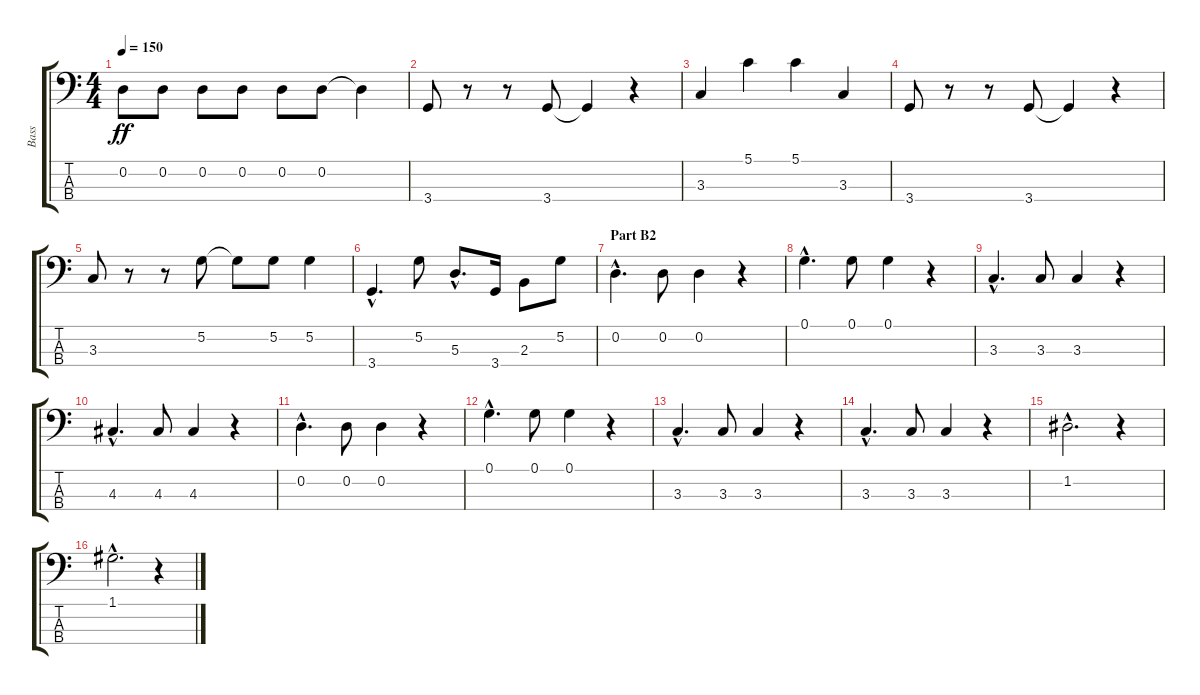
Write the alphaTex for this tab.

\track ("Bass" "Bass") {instrument electricguitarmuted}
\staff {score tabs}
\tuning (G2 D2 A1 E1) {hide}
\ts (4 4)
\tempo 150
\clef f4
\ks c
0.2.8{dy ff} 0.2.8 0.2.8 0.2.8 0.2.8 0.2.8 0.2{t}.4 |
3.4.8 r.8 r.8 3.4.8 3.4{t}.4 r.4 |
3.3.4{instrument slapbass1} 5.1.4 5.1.4 3.3.4 |
3.4.8 r.8 r.8 3.4.8 3.4{t}.4 r.4 |
3.3.8 r.8 r.8 5.2.8 5.2{t}.8 5.2.8 5.2.4 |
3.4{hac}.4{d} 5.2.8 5.3{hac}.8{d} 3.4.16 2.3.8 5.2.8 |
\section ("" "Part B2")
0.2{hac}.4{d instrument electricguitarmuted} 0.2.8 0.2.4 r.4 |
0.1{hac}.4{d} 0.1.8 0.1.4 r.4 |
3.3{hac}.4{d} 3.3.8 3.3.4 r.4 |
4.3{hac}.4{d} 4.3.8 4.3.4 r.4 |
0.2{hac}.4{d} 0.2.8 0.2.4 r.4 |
0.1{hac}.4{d} 0.1.8 0.1.4 r.4 |
3.3{hac}.4{d} 3.3.8 3.3.4 r.4 |
3.3{hac}.4{d} 3.3.8 3.3.4 r.4 |
1.2{hac}.2{d} r.4 |
1.1{hac}.2{d} r.4
